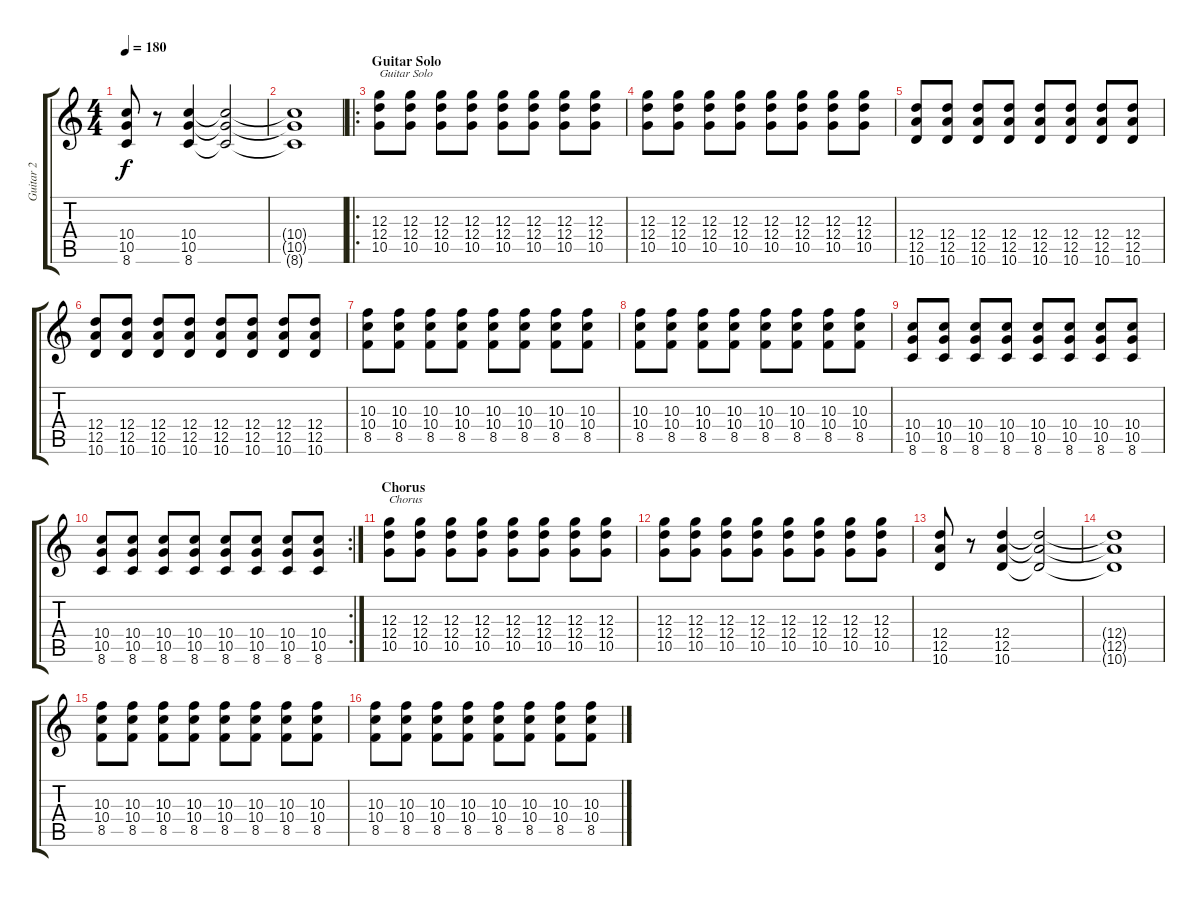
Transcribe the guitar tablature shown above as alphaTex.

\track ("Guitar 2" "Guitar 2") {instrument distortionguitar}
\staff {score tabs}
\tuning (E4 B3 G3 D3 A2 E2) {hide}
\ts (4 4)
\tempo 180
\clef g2
\ks c
(10.4 10.5 8.6).8{dy f} r.8 (10.4 10.5 8.6).4 (10.4{t} 10.5{t} 8.6{t}).2 |
(10.4{t} 10.5{t} 8.6{t}).1 |
\ro
\section ("" "Guitar Solo")
(12.3 12.4 10.5).8{txt "Guitar Solo"} (12.3 12.4 10.5).8 (12.3 12.4 10.5).8 (12.3 12.4 10.5).8 (12.3 12.4 10.5).8 (12.3 12.4 10.5).8 (12.3 12.4 10.5).8 (12.3 12.4 10.5).8 |
(12.3 12.4 10.5).8 (12.3 12.4 10.5).8 (12.3 12.4 10.5).8 (12.3 12.4 10.5).8 (12.3 12.4 10.5).8 (12.3 12.4 10.5).8 (12.3 12.4 10.5).8 (12.3 12.4 10.5).8 |
(12.4 12.5 10.6).8 (12.4 12.5 10.6).8 (12.4 12.5 10.6).8 (12.4 12.5 10.6).8 (12.4 12.5 10.6).8 (12.4 12.5 10.6).8 (12.4 12.5 10.6).8 (12.4 12.5 10.6).8 |
(12.4 12.5 10.6).8 (12.4 12.5 10.6).8 (12.4 12.5 10.6).8 (12.4 12.5 10.6).8 (12.4 12.5 10.6).8 (12.4 12.5 10.6).8 (12.4 12.5 10.6).8 (12.4 12.5 10.6).8 |
(10.3 10.4 8.5).8 (10.3 10.4 8.5).8 (10.3 10.4 8.5).8 (10.3 10.4 8.5).8 (10.3 10.4 8.5).8 (10.3 10.4 8.5).8 (10.3 10.4 8.5).8 (10.3 10.4 8.5).8 |
(10.3 10.4 8.5).8 (10.3 10.4 8.5).8 (10.3 10.4 8.5).8 (10.3 10.4 8.5).8 (10.3 10.4 8.5).8 (10.3 10.4 8.5).8 (10.3 10.4 8.5).8 (10.3 10.4 8.5).8 |
(10.4 10.5 8.6).8 (10.4 10.5 8.6).8 (10.4 10.5 8.6).8 (10.4 10.5 8.6).8 (10.4 10.5 8.6).8 (10.4 10.5 8.6).8 (10.4 10.5 8.6).8 (10.4 10.5 8.6).8 |
\rc 2
(10.4 10.5 8.6).8 (10.4 10.5 8.6).8 (10.4 10.5 8.6).8 (10.4 10.5 8.6).8 (10.4 10.5 8.6).8 (10.4 10.5 8.6).8 (10.4 10.5 8.6).8 (10.4 10.5 8.6).8 |
\section ("" "Chorus")
(12.3 12.4 10.5).8{txt "Chorus"} (12.3 12.4 10.5).8 (12.3 12.4 10.5).8 (12.3 12.4 10.5).8 (12.3 12.4 10.5).8 (12.3 12.4 10.5).8 (12.3 12.4 10.5).8 (12.3 12.4 10.5).8 |
(12.3 12.4 10.5).8 (12.3 12.4 10.5).8 (12.3 12.4 10.5).8 (12.3 12.4 10.5).8 (12.3 12.4 10.5).8 (12.3 12.4 10.5).8 (12.3 12.4 10.5).8 (12.3 12.4 10.5).8 |
(12.4 12.5 10.6).8 r.8 (12.4 12.5 10.6).4 (12.4{t} 12.5{t} 10.6{t}).2 |
(12.4{t} 12.5{t} 10.6{t}).1 |
(10.3 10.4 8.5).8 (10.3 10.4 8.5).8 (10.3 10.4 8.5).8 (10.3 10.4 8.5).8 (10.3 10.4 8.5).8 (10.3 10.4 8.5).8 (10.3 10.4 8.5).8 (10.3 10.4 8.5).8 |
(10.3 10.4 8.5).8 (10.3 10.4 8.5).8 (10.3 10.4 8.5).8 (10.3 10.4 8.5).8 (10.3 10.4 8.5).8 (10.3 10.4 8.5).8 (10.3 10.4 8.5).8 (10.3 10.4 8.5).8
